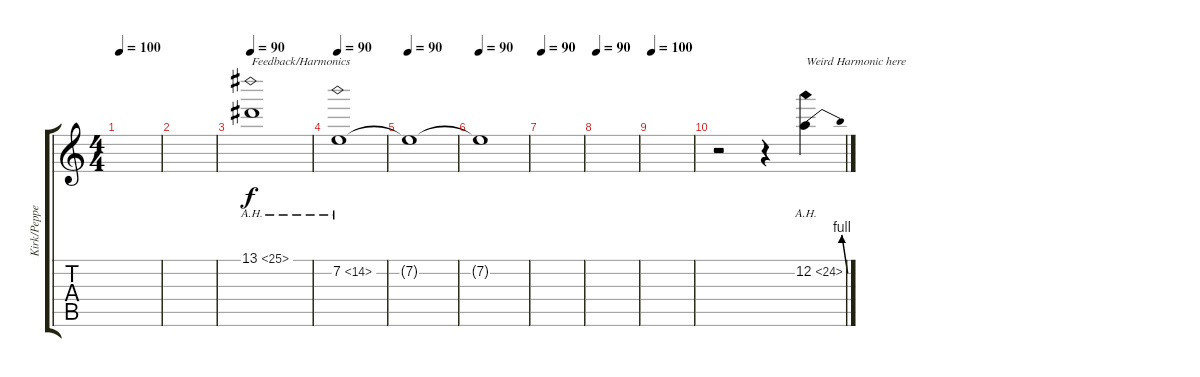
\track ("Kirk/Pepper (Studio)" "Kirk/Peppe") {instrument overdrivenguitar}
\staff {score tabs}
\tuning (D4 A3 F3 C3 G2 D2) {hide}
\ts (4 4)
\tempo 100
\clef g2
\ks c
|
|
\tempo 90
13.1{ah 12}.1{txt "Feedback/Harmonics"} |
\tempo 90
7.2{ah 7}.1 |
\tempo 90
7.2{t}.1 |
\tempo 90
7.2{t}.1 |
\tempo 90
|
\tempo 90
|
\tempo 100
|
r.2 r.4 12.2{be (bend 0 0 60 4) ah 12}.4{txt "Weird Harmonic here"}
